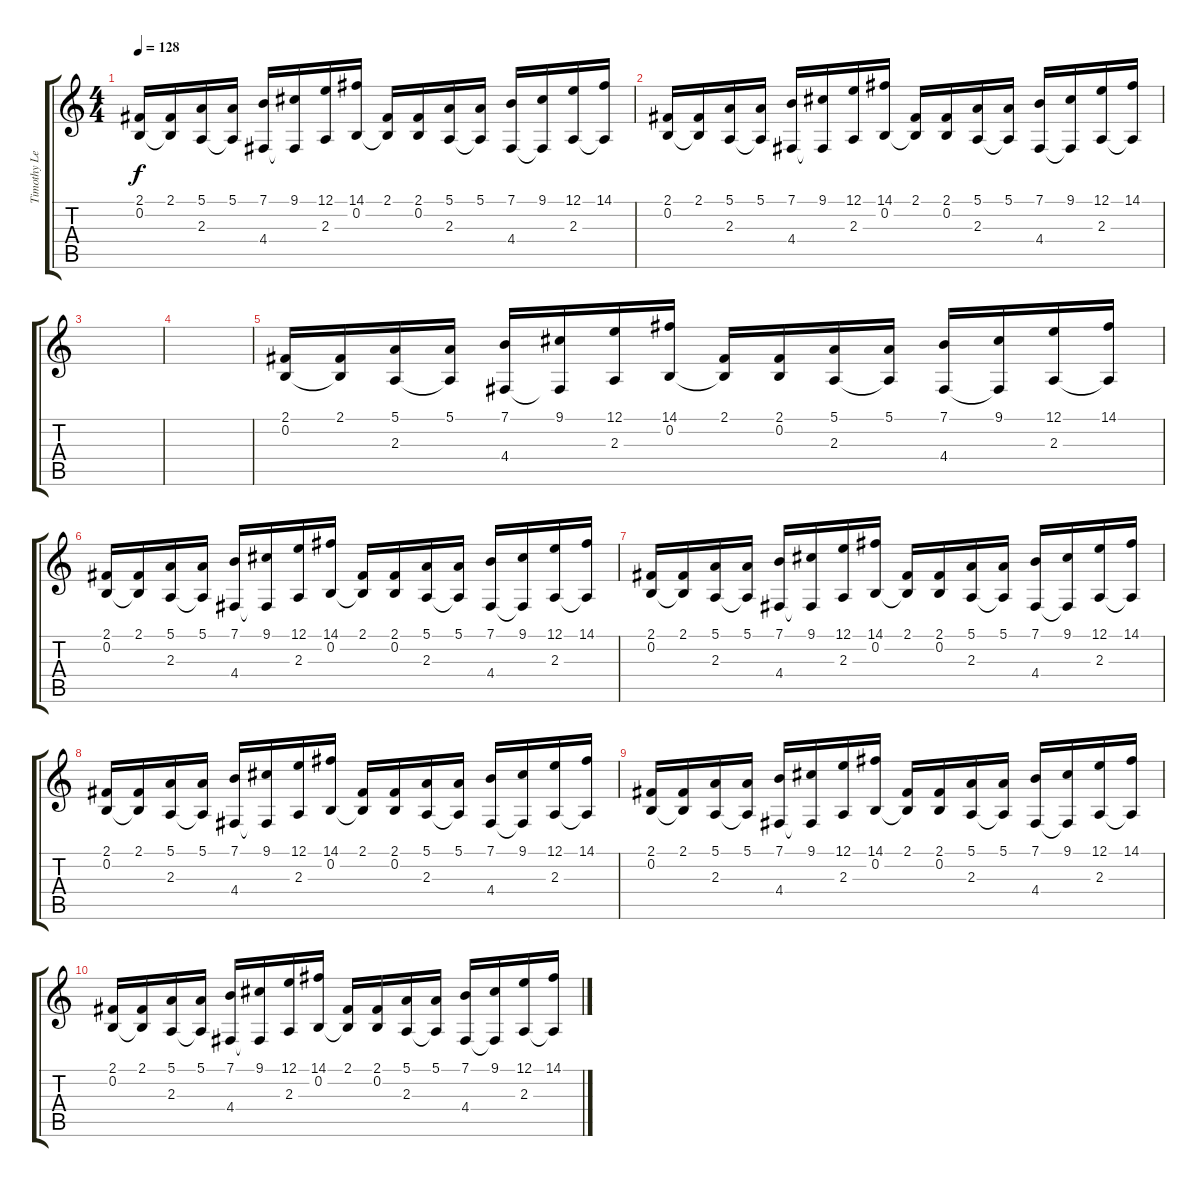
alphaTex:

\track ("Timothy Lever" "Timothy Le") {instrument vibraphone}
\staff {score tabs}
\tuning (E4 B3 G3 D3 A2 E2) {hide}
\ts (4 4)
\tempo 128
\clef g2
\ks c
(2.1 0.2).16{dy f} (2.1 0.2{t}).16 (5.1 2.3).16 (5.1 2.3{t}).16 (7.1 4.4).16 (9.1 4.4{t}).16 (12.1 2.3).16 (14.1 0.2).16 (2.1 0.2{t}).16 (2.1 0.2).16 (5.1 2.3).16 (5.1 2.3{t}).16 (7.1 4.4).16 (9.1 4.4{t}).16 (12.1 2.3).16 (14.1 2.3{t}).16 |
(2.1 0.2).16 (2.1 0.2{t}).16 (5.1 2.3).16 (5.1 2.3{t}).16 (7.1 4.4).16 (9.1 4.4{t}).16 (12.1 2.3).16 (14.1 0.2).16 (2.1 0.2{t}).16 (2.1 0.2).16 (5.1 2.3).16 (5.1 2.3{t}).16 (7.1 4.4).16 (9.1 4.4{t}).16 (12.1 2.3).16 (14.1 2.3{t}).16 |
|
|
(2.1 0.2).16 (2.1 0.2{t}).16 (5.1 2.3).16 (5.1 2.3{t}).16 (7.1 4.4).16 (9.1 4.4{t}).16 (12.1 2.3).16 (14.1 0.2).16 (2.1 0.2{t}).16 (2.1 0.2).16 (5.1 2.3).16 (5.1 2.3{t}).16 (7.1 4.4).16 (9.1 4.4{t}).16 (12.1 2.3).16 (14.1 2.3{t}).16 |
(2.1 0.2).16 (2.1 0.2{t}).16 (5.1 2.3).16 (5.1 2.3{t}).16 (7.1 4.4).16 (9.1 4.4{t}).16 (12.1 2.3).16 (14.1 0.2).16 (2.1 0.2{t}).16 (2.1 0.2).16 (5.1 2.3).16 (5.1 2.3{t}).16 (7.1 4.4).16 (9.1 4.4{t}).16 (12.1 2.3).16 (14.1 2.3{t}).16 |
(2.1 0.2).16 (2.1 0.2{t}).16 (5.1 2.3).16 (5.1 2.3{t}).16 (7.1 4.4).16 (9.1 4.4{t}).16 (12.1 2.3).16 (14.1 0.2).16 (2.1 0.2{t}).16 (2.1 0.2).16 (5.1 2.3).16 (5.1 2.3{t}).16 (7.1 4.4).16 (9.1 4.4{t}).16 (12.1 2.3).16 (14.1 2.3{t}).16 |
(2.1 0.2).16 (2.1 0.2{t}).16 (5.1 2.3).16 (5.1 2.3{t}).16 (7.1 4.4).16 (9.1 4.4{t}).16 (12.1 2.3).16 (14.1 0.2).16 (2.1 0.2{t}).16 (2.1 0.2).16 (5.1 2.3).16 (5.1 2.3{t}).16 (7.1 4.4).16 (9.1 4.4{t}).16 (12.1 2.3).16 (14.1 2.3{t}).16 |
(2.1 0.2).16 (2.1 0.2{t}).16 (5.1 2.3).16 (5.1 2.3{t}).16 (7.1 4.4).16 (9.1 4.4{t}).16 (12.1 2.3).16 (14.1 0.2).16 (2.1 0.2{t}).16 (2.1 0.2).16 (5.1 2.3).16 (5.1 2.3{t}).16 (7.1 4.4).16 (9.1 4.4{t}).16 (12.1 2.3).16 (14.1 2.3{t}).16 |
(2.1 0.2).16 (2.1 0.2{t}).16 (5.1 2.3).16 (5.1 2.3{t}).16 (7.1 4.4).16 (9.1 4.4{t}).16 (12.1 2.3).16 (14.1 0.2).16 (2.1 0.2{t}).16 (2.1 0.2).16 (5.1 2.3).16 (5.1 2.3{t}).16 (7.1 4.4).16 (9.1 4.4{t}).16 (12.1 2.3).16 (14.1 2.3{t}).16
